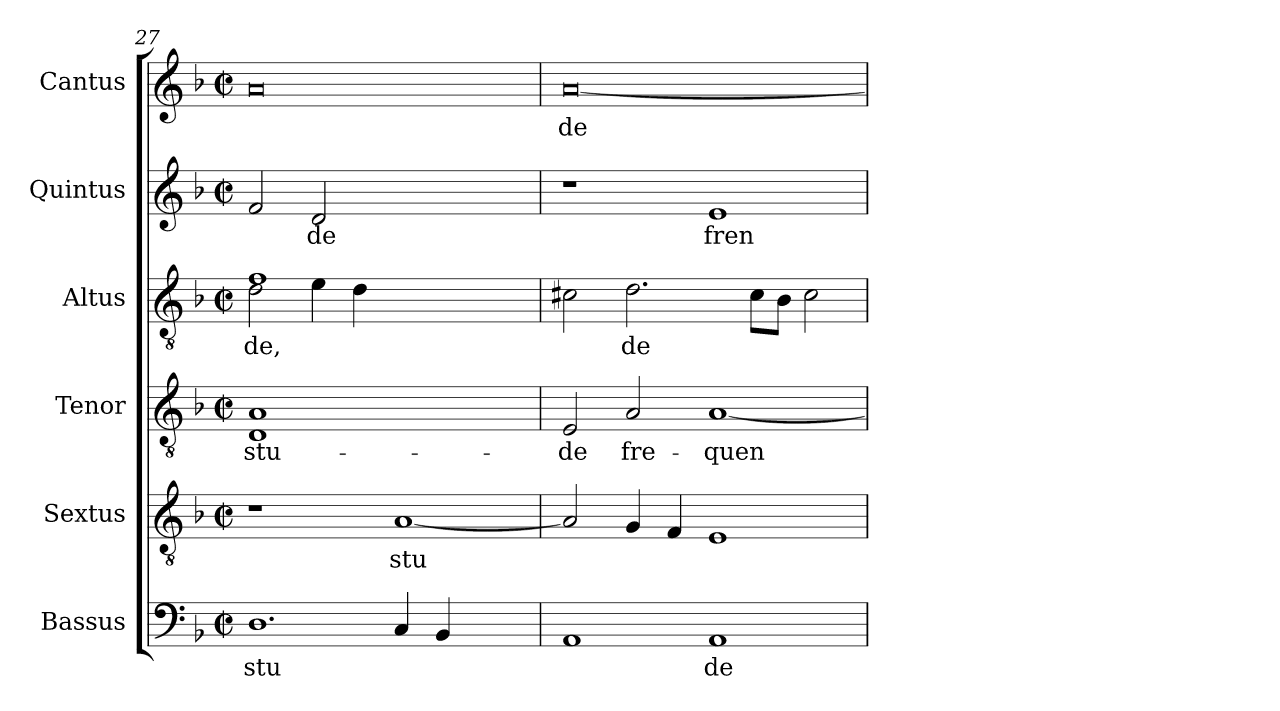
**kern	**text	**kern	**text	**kern	**text	**kern	**text	**kern	**text	**kern	**text
*part6	*part6	*part5	*part5	*part4	*part4	*part3	*part3	*part2	*part2	*part1	*part1
*staff6	*staff6	*staff5	*staff5	*staff4	*staff4	*staff3	*staff3	*staff2	*staff2	*staff1	*staff1
*I"Bassus	*	*I"Sextus	*	*I"Tenor	*	*I"Altus	*	*I"Quintus	*	*I"Cantus	*
*clefF4	*	*clefGv2	*	*clefGv2	*	*clefGv2	*	*clefG2	*	*clefG2	*
*k[b-]	*	*k[b-]	*	*k[b-]	*	*k[b-]	*	*k[b-]	*	*k[b-]	*
*F:	*	*F:	*	*F:	*	*F:	*	*F:	*	*F:	*
*M2/2	*	*M2/2	*	*M2/2	*	*M2/2	*	*M2/2	*	*M2/2	*
*met(c|)	*	*met(c|)	*	*met(c|)	*	*met(c|)	*	*met(c|)	*	*met(c|)	*
=27	=27	=27	=27	=27	=27	=27	=27	=27	=27	=27	=27
!LO:N:vis=1.	!LO:LY:b:cj	!	!	!	!LO:LY:b:cj	!	!LO:LY:b:cj	!	!	!	!
*	*	*	*	*	*	*^	*	*	*	*	*
!	!	!	!	!	!	!	!	!LO:LY:b:cj	!	!	!LO:N:vis=0	!
1D	stu	1r	.	1A 1D	stu-	1f	2d\	-de,	2f/	.	1a	.
!	!	!	!	!	!	!	!	!	!	!LO:LY:b:cj	!	!
.	.	.	.	.	.	.	4e\	.	2d/	de	.	.
.	.	.	.	.	.	.	4d\	.	.	.	.	.
!	!	!	!LO:LY:b:cj	!	!	!	!	!	!	!	!	!
4C/	.	[<1A	stu	1ryy	.	1ryy	1ryy	.	1ryy	.	1ryy	.
4BB-/	.	.	.	.	.	.	.	.	.	.	.	.
2ryy	.	.	.	.	.	.	.	.	.	.	.	.
*	*	*	*	*	*	*v	*v	*	*	*	*	*
=28	=28	=28	=28	=28	=28	=28	=28	=28	=28	=28	=28
!	!	!	!	!	!LO:LY:b:cj	!	!	!	!	!	!LO:LY:b:cj
1AA	.	2A/]	.	2E/	-de	2c#X\	.	1r	.	[<0a	de
!	!	!	!	!	!LO:LY:b:cj	!	!LO:LY:b:cj	!	!	!	!
.	.	4G/	.	2A/	fre-	2.d\	-de	.	.	.	.
.	.	4F/	.	.	.	.	.	.	.	.	.
!	!LO:LY:b:cj	!	!	!	!LO:LY:b	!	!	!	!LO:LY:b:cj	!	!
1AA	de	1E	.	[<1A	-quen-	.	.	1e	fren	.	.
.	.	.	.	.	.	8c#\L	.	.	.	.	.
.	.	.	.	.	.	8B-\J	.	.	.	.	.
.	.	.	.	.	.	2c#\	.	.	.	.	.
=	=	=	=	=	=	=	=	=	=	=	=
*-	*-	*-	*-	*-	*-	*-	*-	*-	*-	*-	*-
